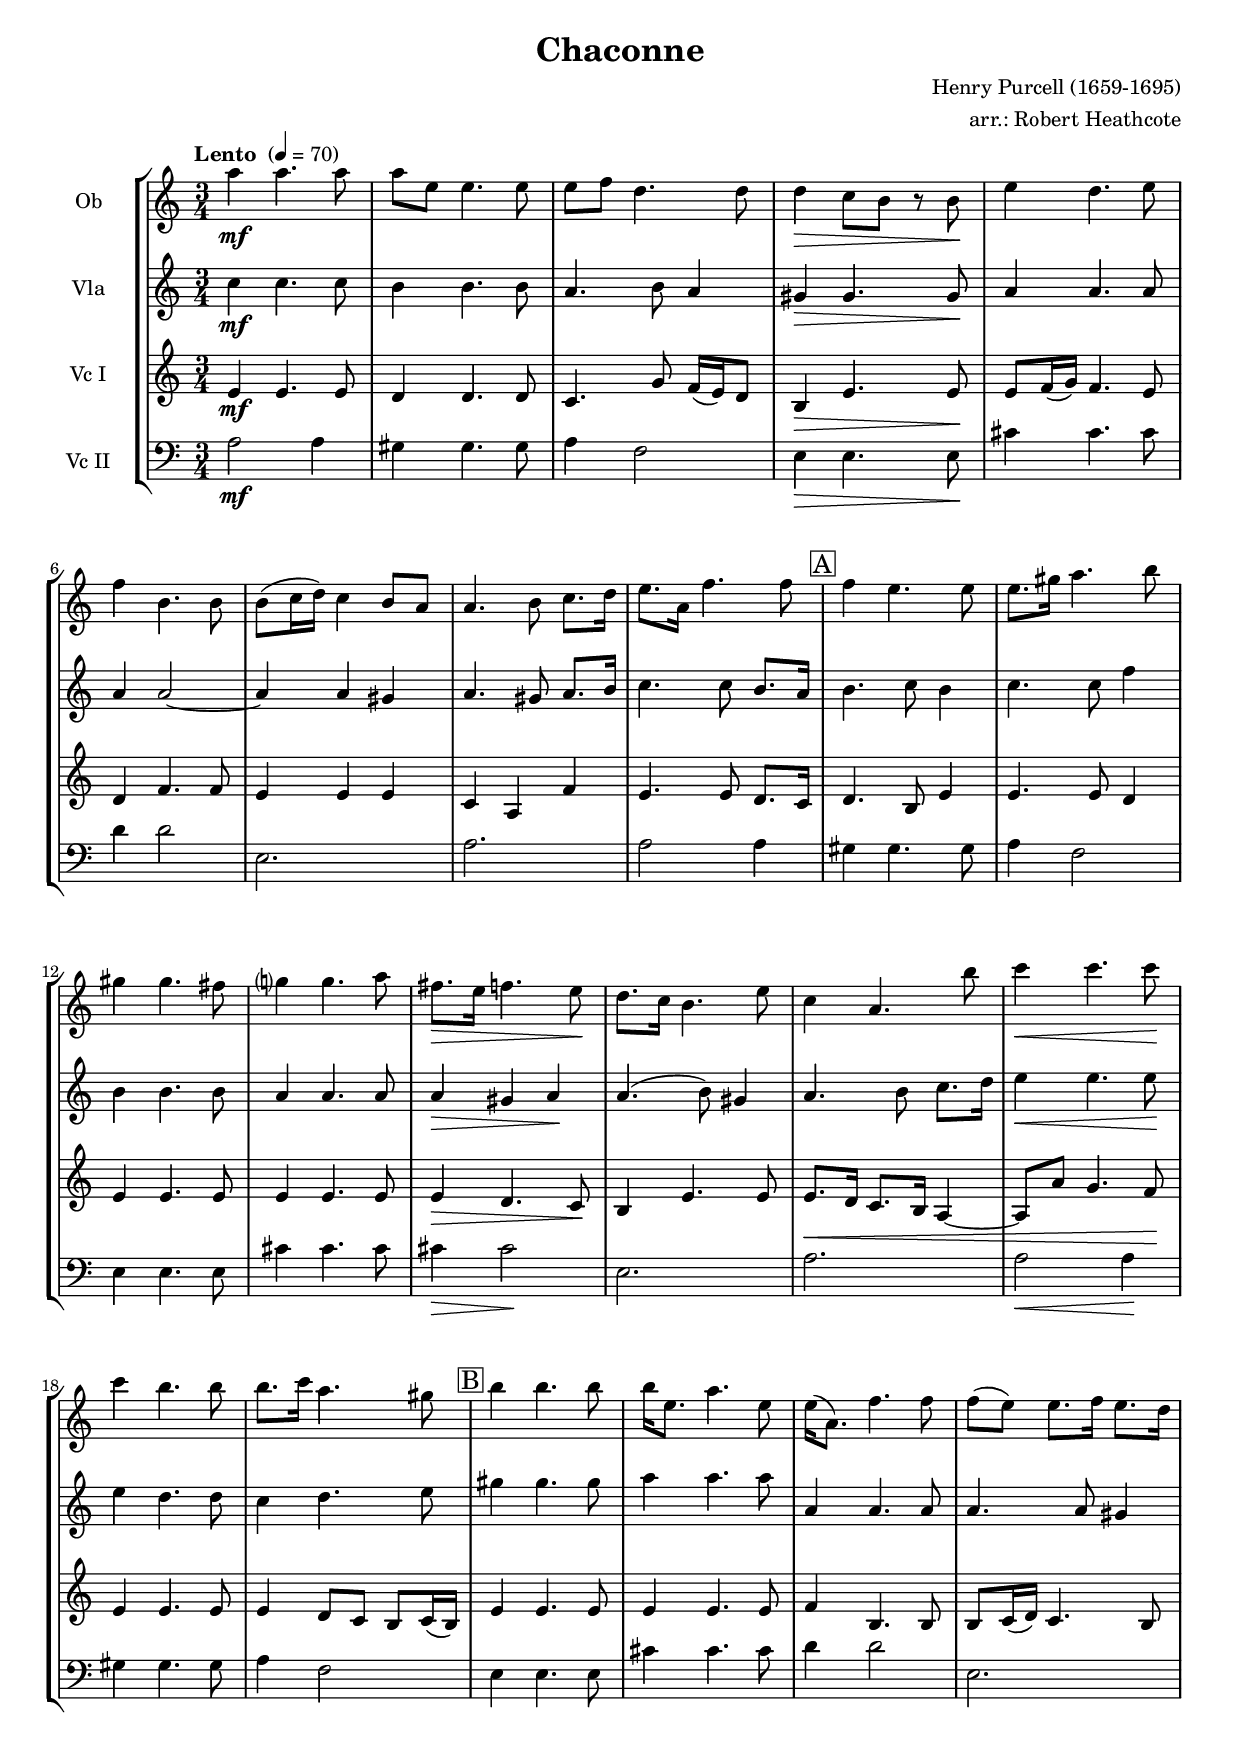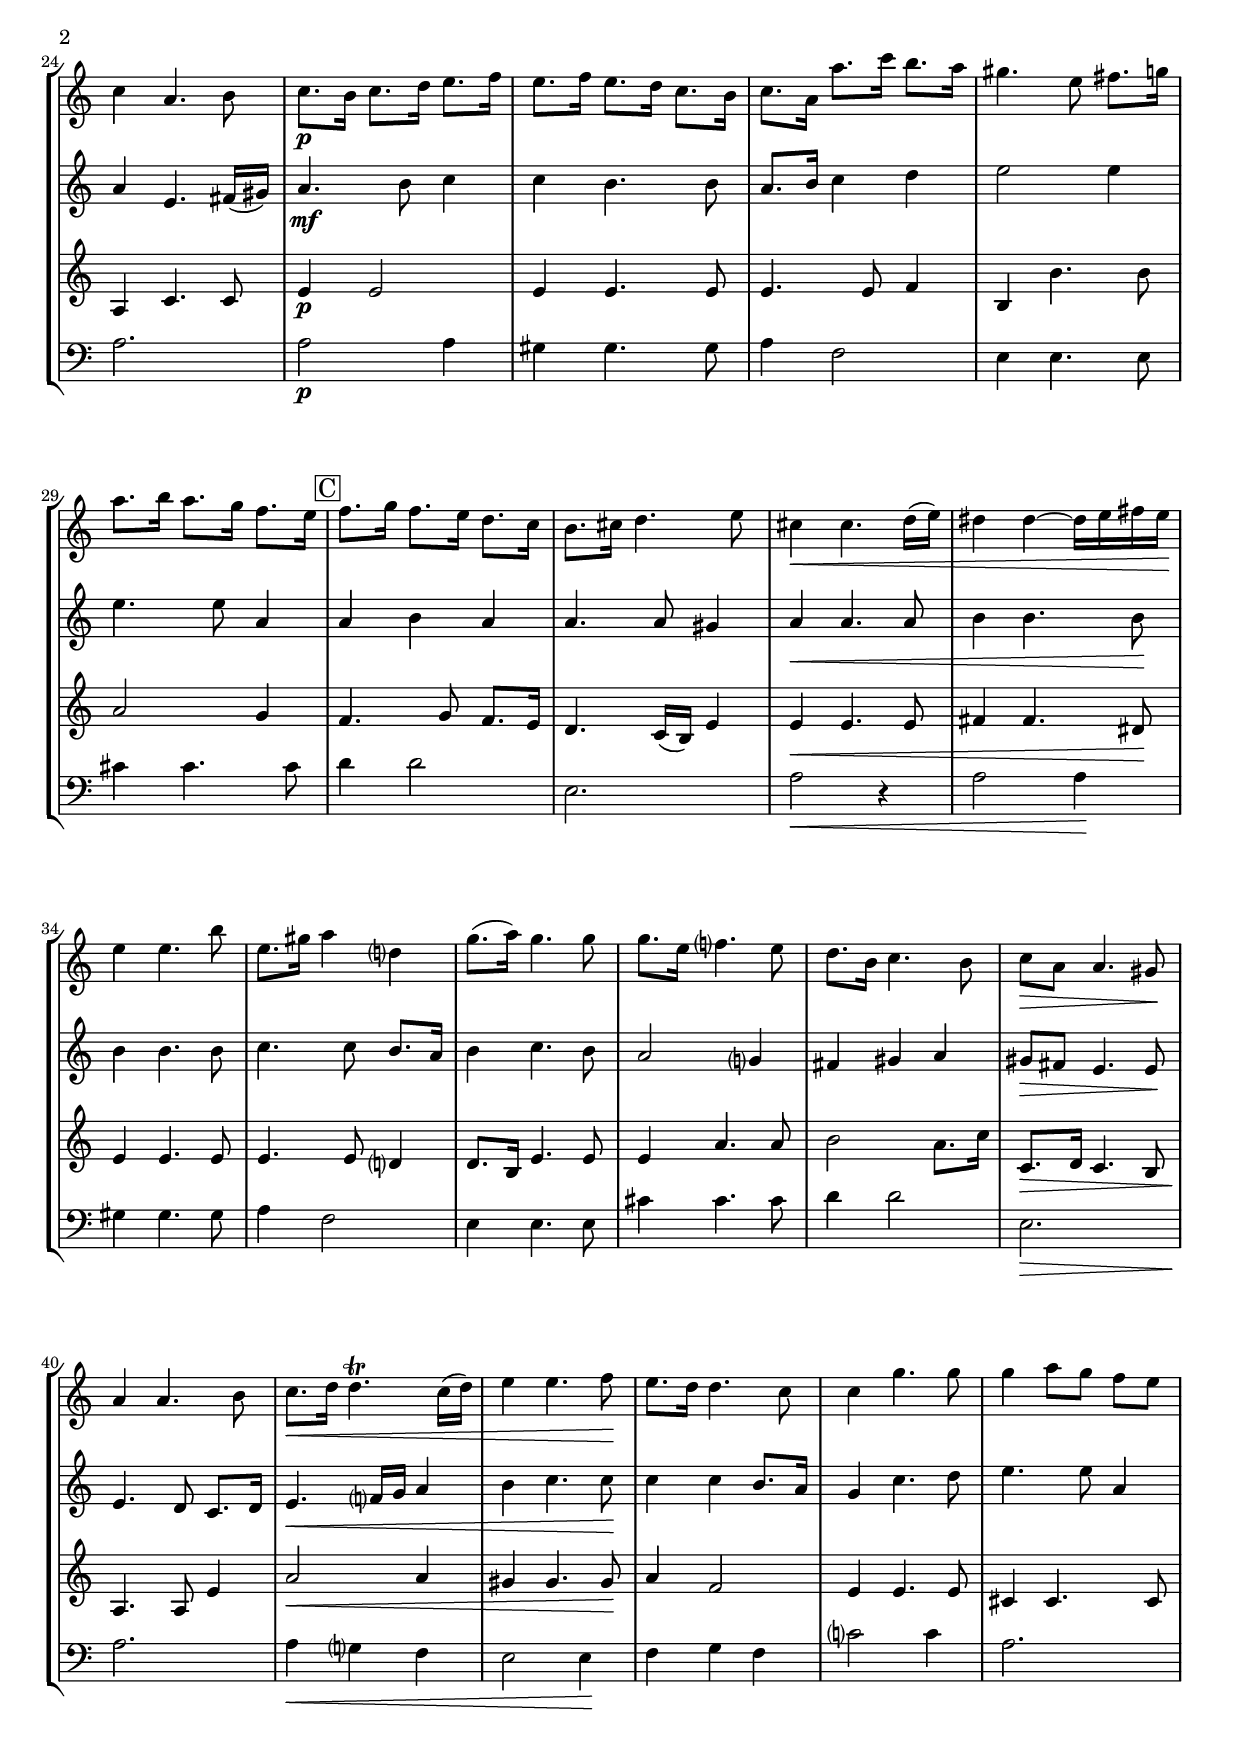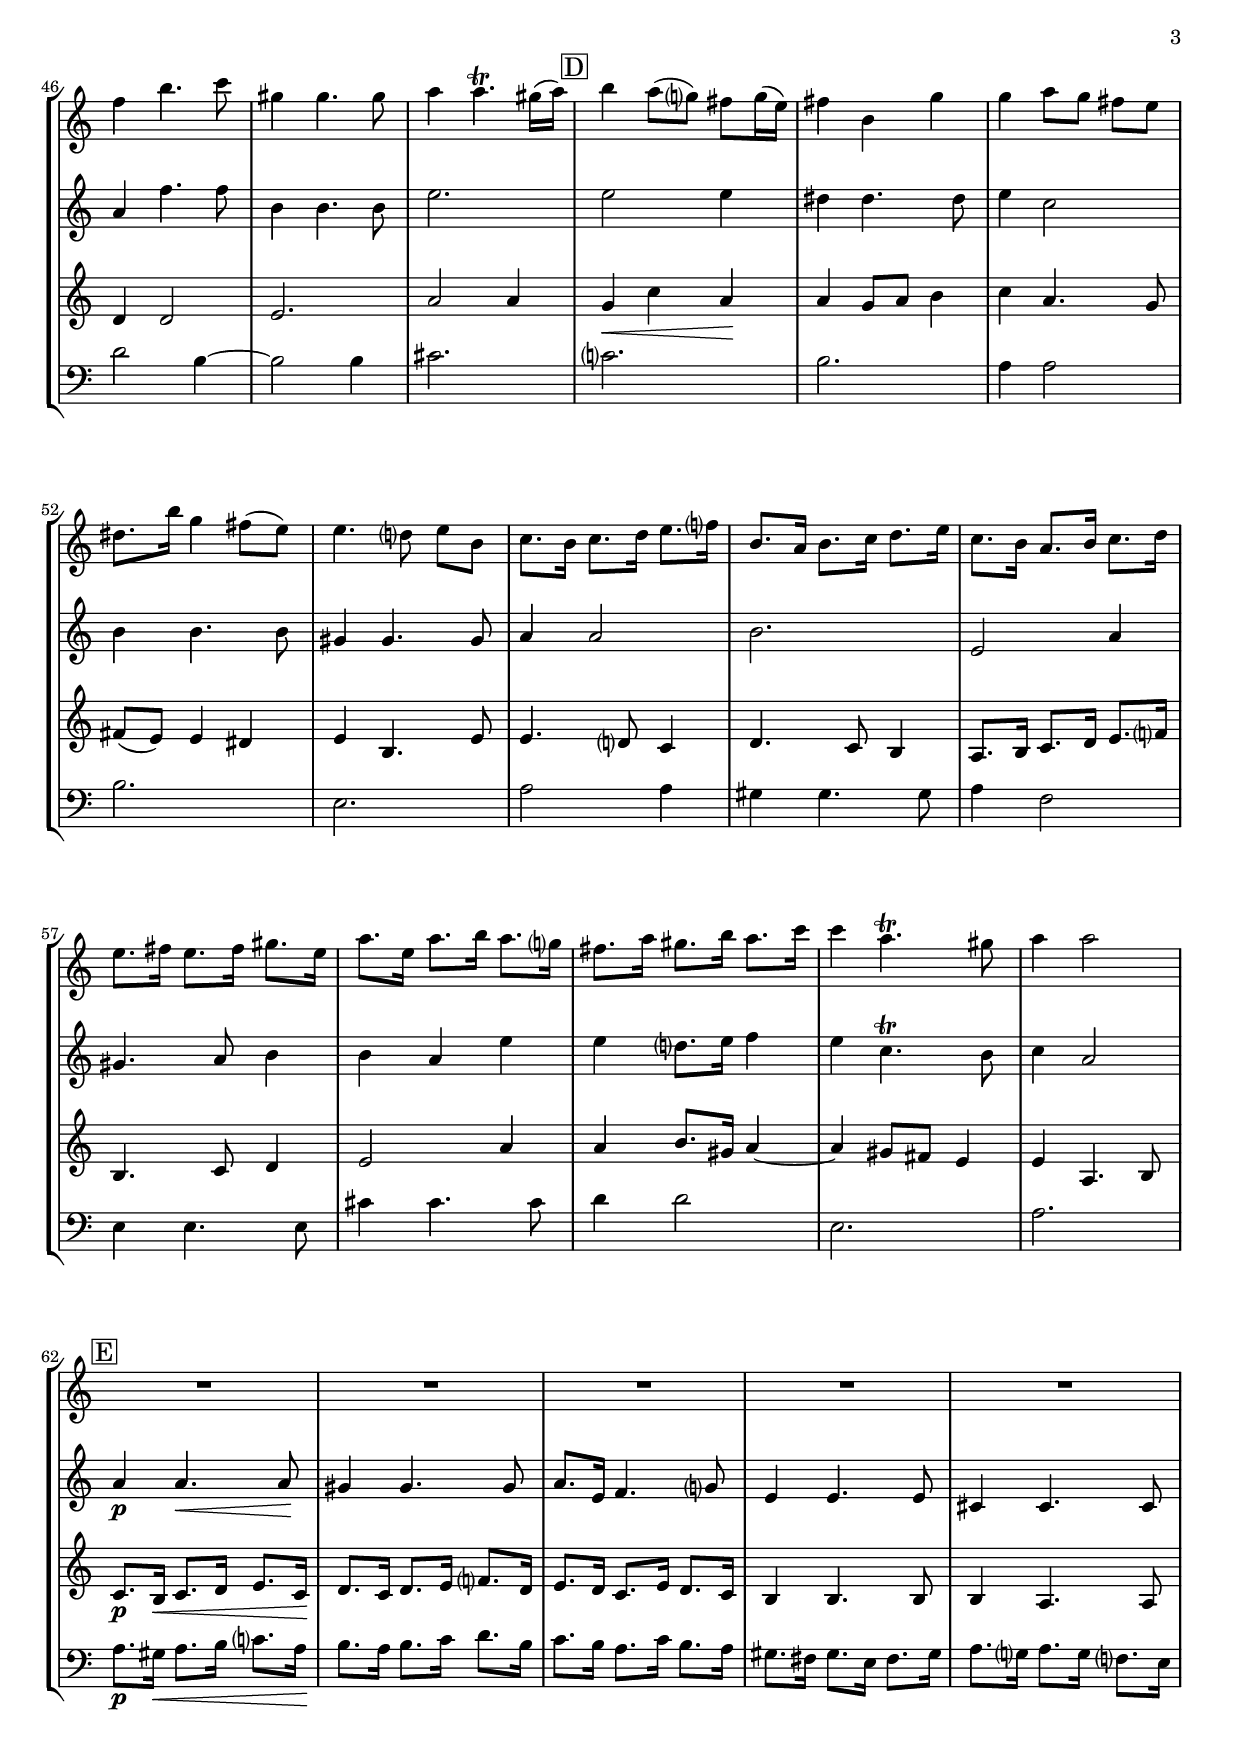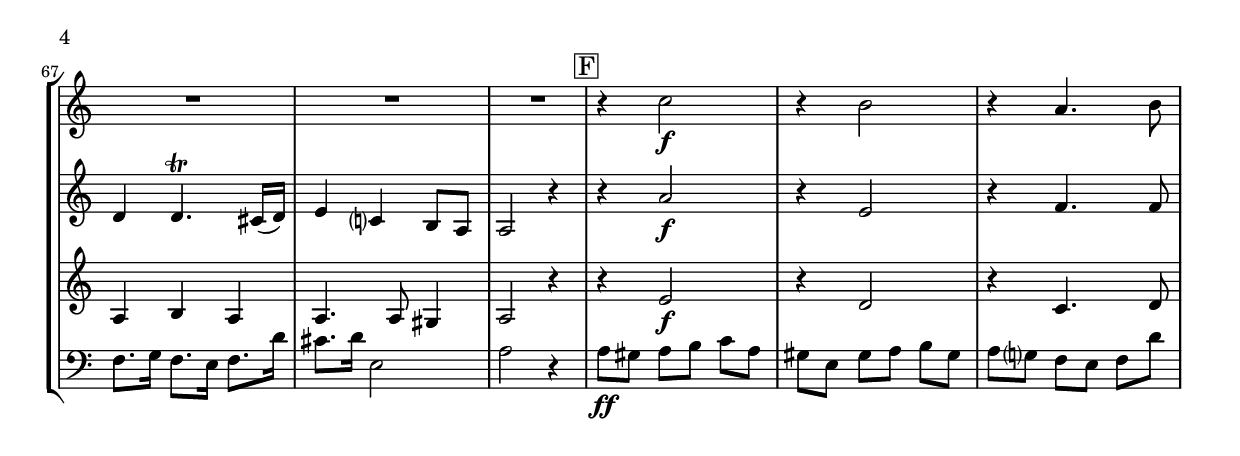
\version "2.14.2"
\include "deutsch.ly"

#(set-global-staff-size 18)

\header {
  title = "Chaconne"
  composer = "Henry Purcell (1659-1695)"
  arranger = "arr.: Robert Heathcote"
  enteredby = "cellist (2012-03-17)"
}

voiceconsts = {
 \key a \minor
 \time 3/4
% \numericTimeSignature
 \compressFullBarRests
 \tempo "Lento " 4=70
}

%minstr = "harpsichord"
mihi = "clarinet"
%minstr = "accordion"
milo = "bassoon"

moral = \markup \italic "molto rall."

va = \relative c''' {
  \voiceconsts
  \clef "treble"

  a4\mf a4. a8
  a e e4. e8
  e f d4. d8
  d4\> c8 h r h\!

  e4 d4. e8
  f4 h,4. h8
  h( c16 d) c4 h8 a
  a4. h8 c8. d16
  e8. a,16 f'4. f8 \mark \markup \box "A"

  f4 e4. e8
  e8. gis16 a4. h8
  gis4 gis4. fis8
  g?4 g4. a8
  fis8.\> e16 f4. e8\!

  d8. c16 h4. e8
  c4 a4. h'8
  c4\< c4. c8\!
  c4 h4. h8
  h8. c16 a4. gis8 \mark \markup \box "B"

  h4 h4. h8
  h16 e,8. a4. e8
  e16( a,8.) f'4. f8
  f( e) e8. f16 e8. d16
  c4 a4. h8

  c8.\p h16 c8. d16 e8. f16
  e8. f16 e8. d16 c8. h16
  c8. a16 a'8. c16 h8. a16
  gis4. e8 fis8. g16
  a8. h16 a8. g16 f8. e16 \mark \markup \box "C"

  f8. g16 f8. e16 d8. c16
  h8. cis16 d4. e8
  cis4\< cis4. d16( e)
  dis4 dis~ dis16 e fis e\!
  e4 e4. h'8

  e,8. gis16 a4 d,?
  g8.( a16) g4. g8
  g8. e16 f?4. e8
  d8. h16 c4. h8
  c\> a a4. gis8\!

  a4 a4. h8
  c8.\< d16 d4.\trill c16( d)
  e4 e4. f8\!
  e8. d16 d4. c8
  c4 g'4. g8

  g4 a8[ g] f e
  f4 h4. c8
  gis4 gis4. gis8
  a4 a4.\trill gis16( a) \mark \markup \box "D"
  h4 a8( g?) fis g16( e)

  fis4 h, g'
  g a8[ g] fis e
  dis8. h'16 g4 fis8( e)
  e4. d?8 e[ h]
  c8. h16 c8. d16 e8. f?16

  h,8. a16 h8. c16 d8. e16
  c8. h16 a8. h16 c8. d16
  e8. fis16 e8. fis16 gis8. e16
  a8. e16 a8. h16 a8. g?16

  fis8. a16 gis8. h16 a8. c16
  c4 a4.\trill gis8
  a4 a2  \mark \markup \box "E"
  R2.*8  \mark \markup \box "F"
  r4 c,2\f
  r4 h2
  r4 a4. h8
}

vb = \relative c'' {
  \voiceconsts
  \clef "treble"

  c4\mf c4. c8
  h4 h4. h8
  a4. h8 a4
  gis\> gis4. gis8\!

  a4 a4. a8
  a4 a2~
  a4 a gis
  a4. gis8 a8. h16
  c4. c8 h8. a16 \mark \markup \box "A"

  h4. c8 h4
  c4. c8 f4
  h, h4. h8
  a4 a4. a8
  a4\> gis a\!

  a4.( h8) gis4
  a4. h8 c8. d16
  e4\< e4. e8\!
  e4 d4. d8
  c4 d4. e8 \mark \markup \box "B"

  gis4 gis4. gis8
  a4 a4. a8
  a,4 a4. a8
  a4. a8 gis4
  a4 e4. fis16( gis)

  a4.\mf h8 c4
  c h4. h8
  a8. h16 c4 d
  e2 e4
  e4. e8 a,4 \mark \markup \box "C"

  a h a
  a4. a8 gis4
  a\< a4. a8
  h4 h4. h8\!
  h4 h4. h8

  c4. c8 h8. a16
  h4 c4. h8
  a2 g?4
  fis gis a
  gis8\> fis e4. e8\!

  e4. d8 c8. d16
  e4.\< f?16 g a4
  h c4. c8\!
  c4 c h8. a16
  g4 c4. d8

  e4. e8 a,4
  a f'4. f8
  h,4 h4. h8
  e2. \mark \markup \box "D"
  e2 e4

  dis4 dis4. dis8
  e4 c2
  h4 h4. h8
  gis4 gis4. gis8
  a4 a2

  h2.
  e,2 a4
  gis4. a8 h4
  h a e'

  e d?8. e16 f4
  e c4.\trill h8
  c4 a2 \mark \markup \box "E"
  a4\p a4.\< a8\!
  gis4 gis4. gis8

  a8. e16 f4. g?8
  e4 e4. e8
  cis4 cis4. cis8
  d4 d4.\trill cis16( d)

  e4 c? h8 a
  a2 r4
  r a'2\f
  r4 e2
  r4 f4. f8
}

vc = \relative c' {
  \voiceconsts
  \clef "treble"

  e4\mf e4. e8
  d4 d4. d8
  c4. g'8 f16( e) d8
  h4\> e4. e8\!

  e f16( g) f4. e8
  d4 f4. f8
  e4 e e
  c a f'
  e4. e8 d8. c16 \mark \markup \box "A"

  d4. h8 e4
  e4. e8 d4
  e4 e4. e8
  e4 e4. e8
  e4\> d4. c8\!

  h4 e4. e8
  e8.\< d16 c8. h16 a4~
  a8 a' g4. f8\!
  e4 e4. e8
  e4 d8 c h c16( h) \mark \markup \box "B"

  e4 e4. e8
  e4 e4. e8
  f4 h,4. h8
  h c16( d) c4. h8
  a4 c4. c8

  e4\p e2
  e4 e4. e8
  e4. e8 f4
  h, h'4. h8
  a2 g4 \mark \markup \box "C"

  f4. g8 f8. e16
  d4. c16( h) e4
  e\< e4. e8
  fis4 fis4. dis8\!
  e4 e4. e8

  e4. e8 d?4
  d8. h16 e4. e8
  e4 a4. a8
  h2 a8. c16
  c,8.\> d16 c4. h8

  a4.\! a8 e'4
  a2\< a4
  gis4 gis4. gis8\!
  a4 f2
  e4 e4. e8

  cis4 cis4. cis8
  d4 d2
  e2.
  a2 a4 \mark \markup \box "D"
  g\< c a\!

  a g8 a h4
  c a4. g8
  fis( e) e4 dis
  e h4. e8
  e4. d?8 c4

  d4. c8 h4
  a8. h16 c8. d16 e8. f?16
  h,4. c8 d4
  e2 a4

  a h8. gis16 a4~
  a gis8 fis e4
  e a,4. h8 \mark \markup \box "E"
  c8.\p h16\< c8. d16 e8. c16\!
  d8. c16 d8. e16 f?8. d16

  e8. d16 c8. e16 d8. c16
  h4 h4. h8
  h4 a4. a8
  a4 h a

  a4. a8 gis4
  a2 r4 \mark \markup \box "F"
  r e'2\f
  r4 d2
  r4 c4. d8
}

vd = \relative c' {
  \voiceconsts
  \clef "bass"

  a2\mf a4
  gis gis4. gis8
  a4 f2
  e4\> e4. e8\!

  cis'4 cis4. cis8
  d4 d2
  e,2.
  a
  a2 a4 \mark \markup \box "A"

  gis gis4. gis8
  a4 f2
  e4 e4. e8
  cis'4 cis4. cis8
  cis4\> cis2\!

  e,2.
  a
  a2\< a4\!
  gis gis4. gis8
  a4 f2 \mark \markup \box "B"

  e4 e4. e8
  cis'4 cis4. cis8
  d4 d2
  e,2.
  a

  a2\p a4
  gis gis4. gis8
  a4 f2
  e4 e4. e8
  cis'4 cis4. cis8 \mark \markup \box "C"

  d4 d2
  e,2.
  a2\< r4
  a2 a4\!
  gis gis4. gis8

  a4 f2
  e4 e4. e8
  cis'4 cis4. cis8
  d4 d2
  e,2.\>

  a\!
  a4\< g? f
  e2 e4\!
  f g f
  c'?2 c4

  a2.
  d2 h4~
  h2 h4
  cis2. \mark \markup \box "D"
  c?

  h
  a4 a2
  h2.
  e,
  a2 a4

  gis4 gis4. gis8
  a4 f2
  e4 e4. e8
  cis'4 cis4. cis8

  d4 d2
  e,2.
  a  \mark \markup \box "E"
  a8.\p gis16\< a8. h16 c?8. a16\!
  h8. a16 h8. c16 d8. h16

  c8. h16 a8. c16 h8. a16
  gis8. fis16 gis8. e16 fis8. gis16
  a8. g?16 a8. g16 f?8. e16
  f8. g16 f8. e16 f8. d'16

  cis8. d16 e,2
  a r4 \mark \markup \box "F"
  a8\ff gis a[ h] c a
  gis e gis[ a] h gis
  a g? f[ e] f d'
}


music = \new StaffGroup <<
      \new Staff {
	\set Staff.midiInstrument = \mihi
	\set Staff.instrumentName = #"Ob"
	\transpose a a { \va }
      }

      \new Staff {
	\set Staff.midiInstrument = \mihi
	\set Staff.instrumentName = #"Vla"
	\transpose a a { \vb }
      }

      \new Staff {
	\set Staff.midiInstrument = \milo
	\set Staff.instrumentName = #"Vc I"
	\transpose a a { \vc }
      }

      \new Staff {
	\set Staff.midiInstrument = \milo
	\set Staff.instrumentName = #"Vc II"
	\transpose a a { \vd }
      }
>>

\book {
  \score {
    \music
    \layout {}
  }

  \score {
    \unfoldRepeats \music

    \midi {
      \context {
        \Score
      }
    }
  }
}
